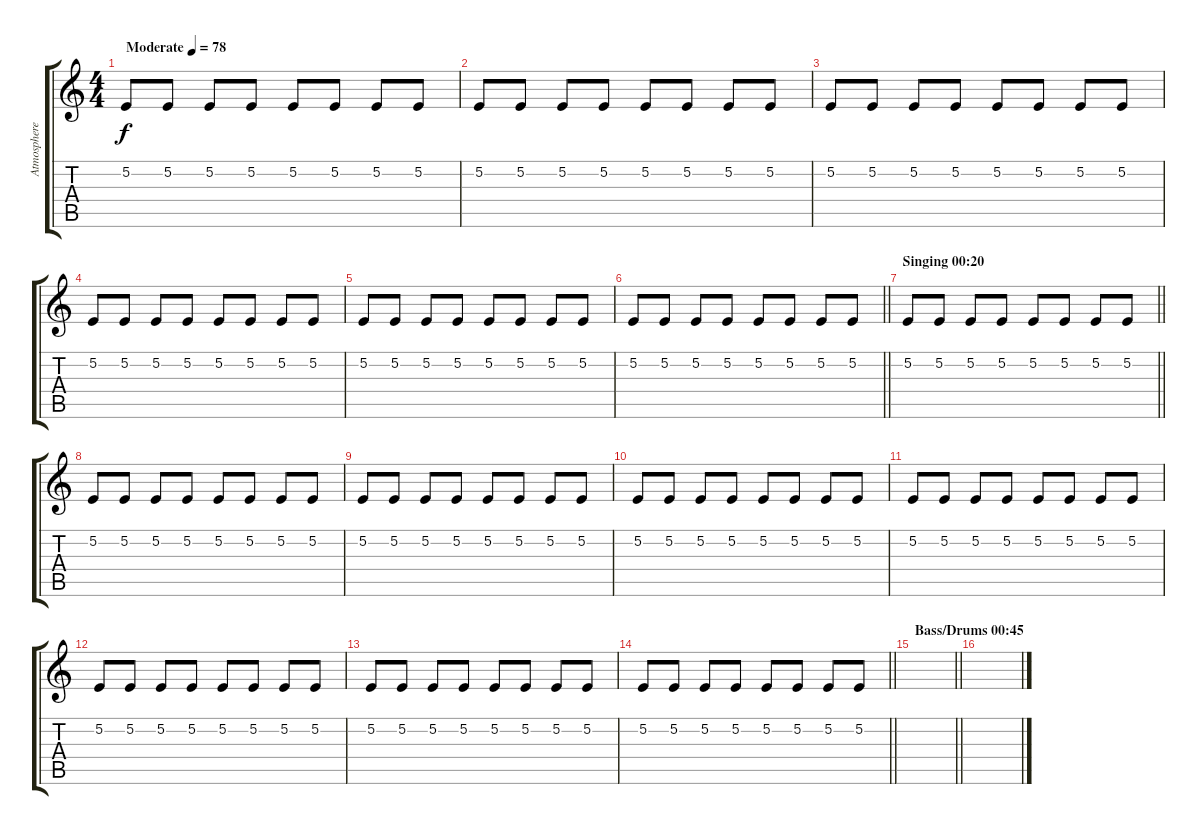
\track ("Atmosphere" "Atmosphere") {instrument fx7echoes}
\staff {score tabs}
\tuning (E4 B3 G3 D3 A2 E2) {hide}
\ts (4 4)
\tempo (78 "Moderate")
\clef g2
\ks c
5.2.8{dy f volume 0 instrument fx7echoes} 5.2.8{volume 1 instrument fx7echoes} 5.2.8{volume 2 instrument fx7echoes} 5.2.8{volume 3 instrument fx7echoes} 5.2.8{volume 4 instrument fx7echoes} 5.2.8 5.2.8 5.2.8 |
5.2.8 5.2.8 5.2.8 5.2.8 5.2.8 5.2.8 5.2.8 5.2.8 |
5.2.8 5.2.8 5.2.8 5.2.8 5.2.8 5.2.8 5.2.8 5.2.8 |
5.2.8 5.2.8 5.2.8 5.2.8 5.2.8 5.2.8 5.2.8 5.2.8 |
5.2.8 5.2.8 5.2.8 5.2.8 5.2.8 5.2.8 5.2.8 5.2.8 |
\barLineRight lightlight
5.2.8 5.2.8 5.2.8 5.2.8 5.2.8 5.2.8 5.2.8 5.2.8 |
\section ("" "Singing 00:20")
\barLineRight lightlight
5.2.8 5.2.8 5.2.8 5.2.8 5.2.8 5.2.8 5.2.8 5.2.8 |
\section ("" "")
5.2.8 5.2.8 5.2.8 5.2.8 5.2.8 5.2.8 5.2.8 5.2.8 |
5.2.8 5.2.8 5.2.8 5.2.8 5.2.8 5.2.8 5.2.8 5.2.8 |
5.2.8 5.2.8 5.2.8 5.2.8 5.2.8 5.2.8 5.2.8 5.2.8 |
5.2.8 5.2.8 5.2.8 5.2.8 5.2.8 5.2.8 5.2.8 5.2.8 |
5.2.8 5.2.8 5.2.8 5.2.8 5.2.8 5.2.8 5.2.8 5.2.8 |
5.2.8 5.2.8 5.2.8 5.2.8 5.2.8 5.2.8 5.2.8 5.2.8 |
\barLineRight lightlight
5.2.8 5.2.8 5.2.8 5.2.8 5.2.8 5.2.8 5.2.8 5.2.8 |
\section ("" "Bass/Drums 00:45")
\barLineRight lightlight
|
\section ("" "")
